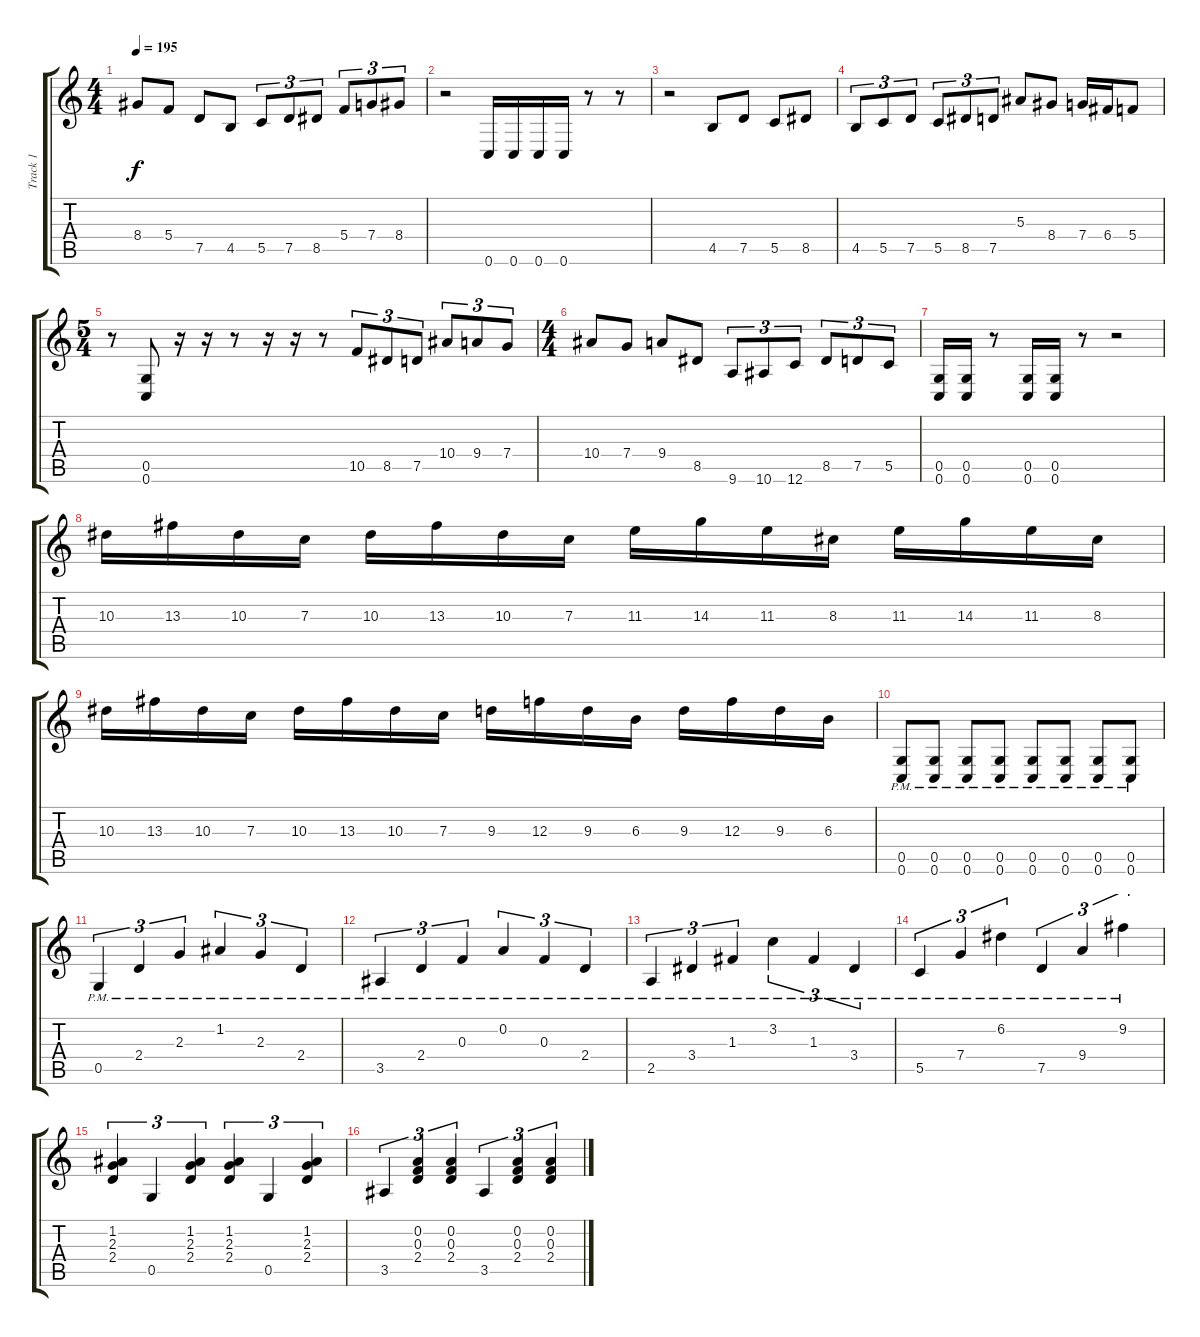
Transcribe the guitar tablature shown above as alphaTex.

\track ("Track 1" "Track 1") {instrument distortionguitar}
\staff {score tabs}
\tuning (D4 A3 F3 C3 G2 C2) {hide}
\ts (4 4)
\tempo 195
\clef g2
\ks c
8.4.8{dy f} 5.4.8 7.5.8 4.5.8 5.5.8{tu (3 2)} 7.5.8{tu (3 2)} 8.5.8{tu (3 2)} 5.4.8{tu (3 2)} 7.4.8{tu (3 2)} 8.4.8{tu (3 2)} |
r.2 0.6.16 0.6.16 0.6.16 0.6.16 r.8 r.8 |
r.2 4.5.8 7.5.8 5.5.8 8.5.8 |
4.5.8{tu (3 2)} 5.5.8{tu (3 2)} 7.5.8{tu (3 2)} 5.5.8{tu (3 2)} 8.5.8{tu (3 2)} 7.5.8{tu (3 2)} 5.3.8 8.4.8 7.4.16 6.4.16 5.4.8 |
\ts (5 4)
r.8 (0.5 0.6).8 r.16 r.16 r.8 r.16 r.16 r.8 10.5.8{tu (3 2)} 8.5.8{tu (3 2)} 7.5.8{tu (3 2)} 10.4.8{tu (3 2)} 9.4.8{tu (3 2)} 7.4.8{tu (3 2)} |
\ts (4 4)
10.4.8 7.4.8 9.4.8 8.5.8 9.6.8{tu (3 2)} 10.6.8{tu (3 2)} 12.6.8{tu (3 2)} 8.5.8{tu (3 2)} 7.5.8{tu (3 2)} 5.5.8{tu (3 2)} |
(0.5 0.6).16 (0.5 0.6).16 r.8 (0.5 0.6).16 (0.5 0.6).16 r.8 r.2 |
10.3.16 13.3.16 10.3.16 7.3.16 10.3.16 13.3.16 10.3.16 7.3.16 11.3.16 14.3.16 11.3.16 8.3.16 11.3.16 14.3.16 11.3.16 8.3.16 |
10.3.16 13.3.16 10.3.16 7.3.16 10.3.16 13.3.16 10.3.16 7.3.16 9.3.16 12.3.16 9.3.16 6.3.16 9.3.16 12.3.16 9.3.16 6.3.16 |
(0.5{pm} 0.6{pm}).8 (0.5{pm} 0.6{pm}).8 (0.5{pm} 0.6{pm}).8 (0.5{pm} 0.6{pm}).8 (0.5{pm} 0.6{pm}).8 (0.5{pm} 0.6{pm}).8 (0.5{pm} 0.6{pm}).8 (0.5{pm} 0.6{pm}).8 |
0.5{pm}.4{tu (3 2) balance 8} 2.4{pm}.4{tu (3 2)} 2.3{pm}.4{tu (3 2)} 1.2{pm}.4{tu (3 2)} 2.3{pm}.4{tu (3 2)} 2.4{pm}.4{tu (3 2)} |
3.5{pm}.4{tu (3 2)} 2.4{pm}.4{tu (3 2)} 0.3{pm}.4{tu (3 2)} 0.2{pm}.4{tu (3 2)} 0.3{pm}.4{tu (3 2)} 2.4{pm}.4{tu (3 2)} |
2.5{pm}.4{tu (3 2)} 3.4{pm}.4{tu (3 2)} 1.3{pm}.4{tu (3 2)} 3.2{pm}.4{tu (3 2)} 1.3{pm}.4{tu (3 2)} 3.4{pm}.4{tu (3 2)} |
5.5{pm}.4{tu (3 2)} 7.4{pm}.4{tu (3 2)} 6.2{pm}.4{tu (3 2)} 7.5{pm}.4{tu (3 2)} 9.4{pm}.4{tu (3 2)} 9.2{pm}.4{tu (3 2)} |
(1.2 2.3 2.4).4{tu (3 2)} 0.5.4{tu (3 2)} (1.2 2.3 2.4).4{tu (3 2)} (1.2 2.3 2.4).4{tu (3 2)} 0.5.4{tu (3 2)} (1.2 2.3 2.4).4{tu (3 2)} |
3.5.4{tu (3 2)} (0.2 0.3 2.4).4{tu (3 2)} (0.2 0.3 2.4).4{tu (3 2)} 3.5.4{tu (3 2)} (0.2 0.3 2.4).4{tu (3 2)} (0.2 0.3 2.4).4{tu (3 2)}
